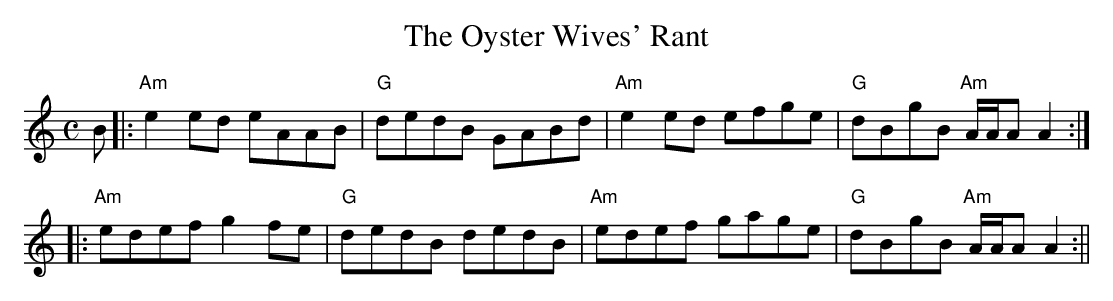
X:1
T:The Oyster Wives' Rant
M:C
L:1/8
K:Amin
B|:"Am"e2 ed eAAB|"G"dedB GABd|"Am"e2 ed efge|"G"dBgB "Am"A/2A/2A A2:|
|:"Am"edef g2 fe|"G"dedB dedB|"Am"edef gage|"G"dBgB "Am"A/2A/2A A2:||
